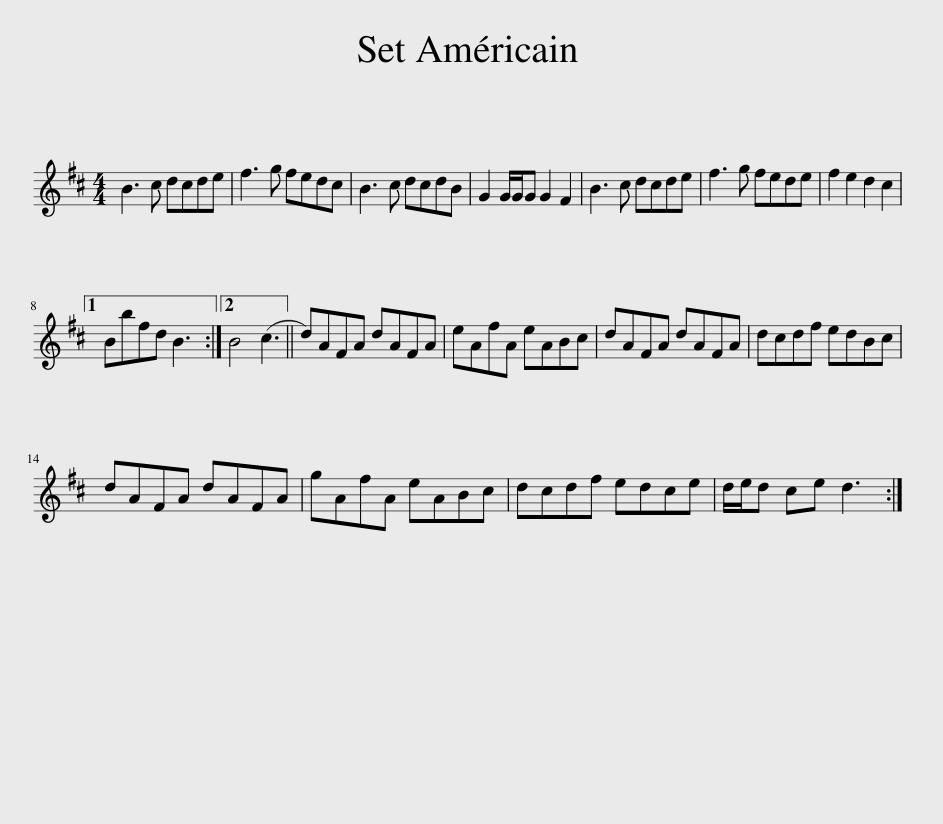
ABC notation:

X:1
L:1/8
M:4/4
I:linebreak $
K:D
V:1 treble
V:1
 B3 c dcde | f3 g fedc | B3 c dcdB | G2 G/G/G G2 F2 | B3 c dcde | %5
 f3 g fede | f2 e2 d2 c2 |1$ Bbfd B3 :|2 B4 (c3 || d)AFA dAFA | %10
 eAfA eABc | dAFA dAFA | dcdf edBc |$ dAFA dAFA | gAfA eABc | %15
 dcdf edce | d/e/d ce d3 :| %17
